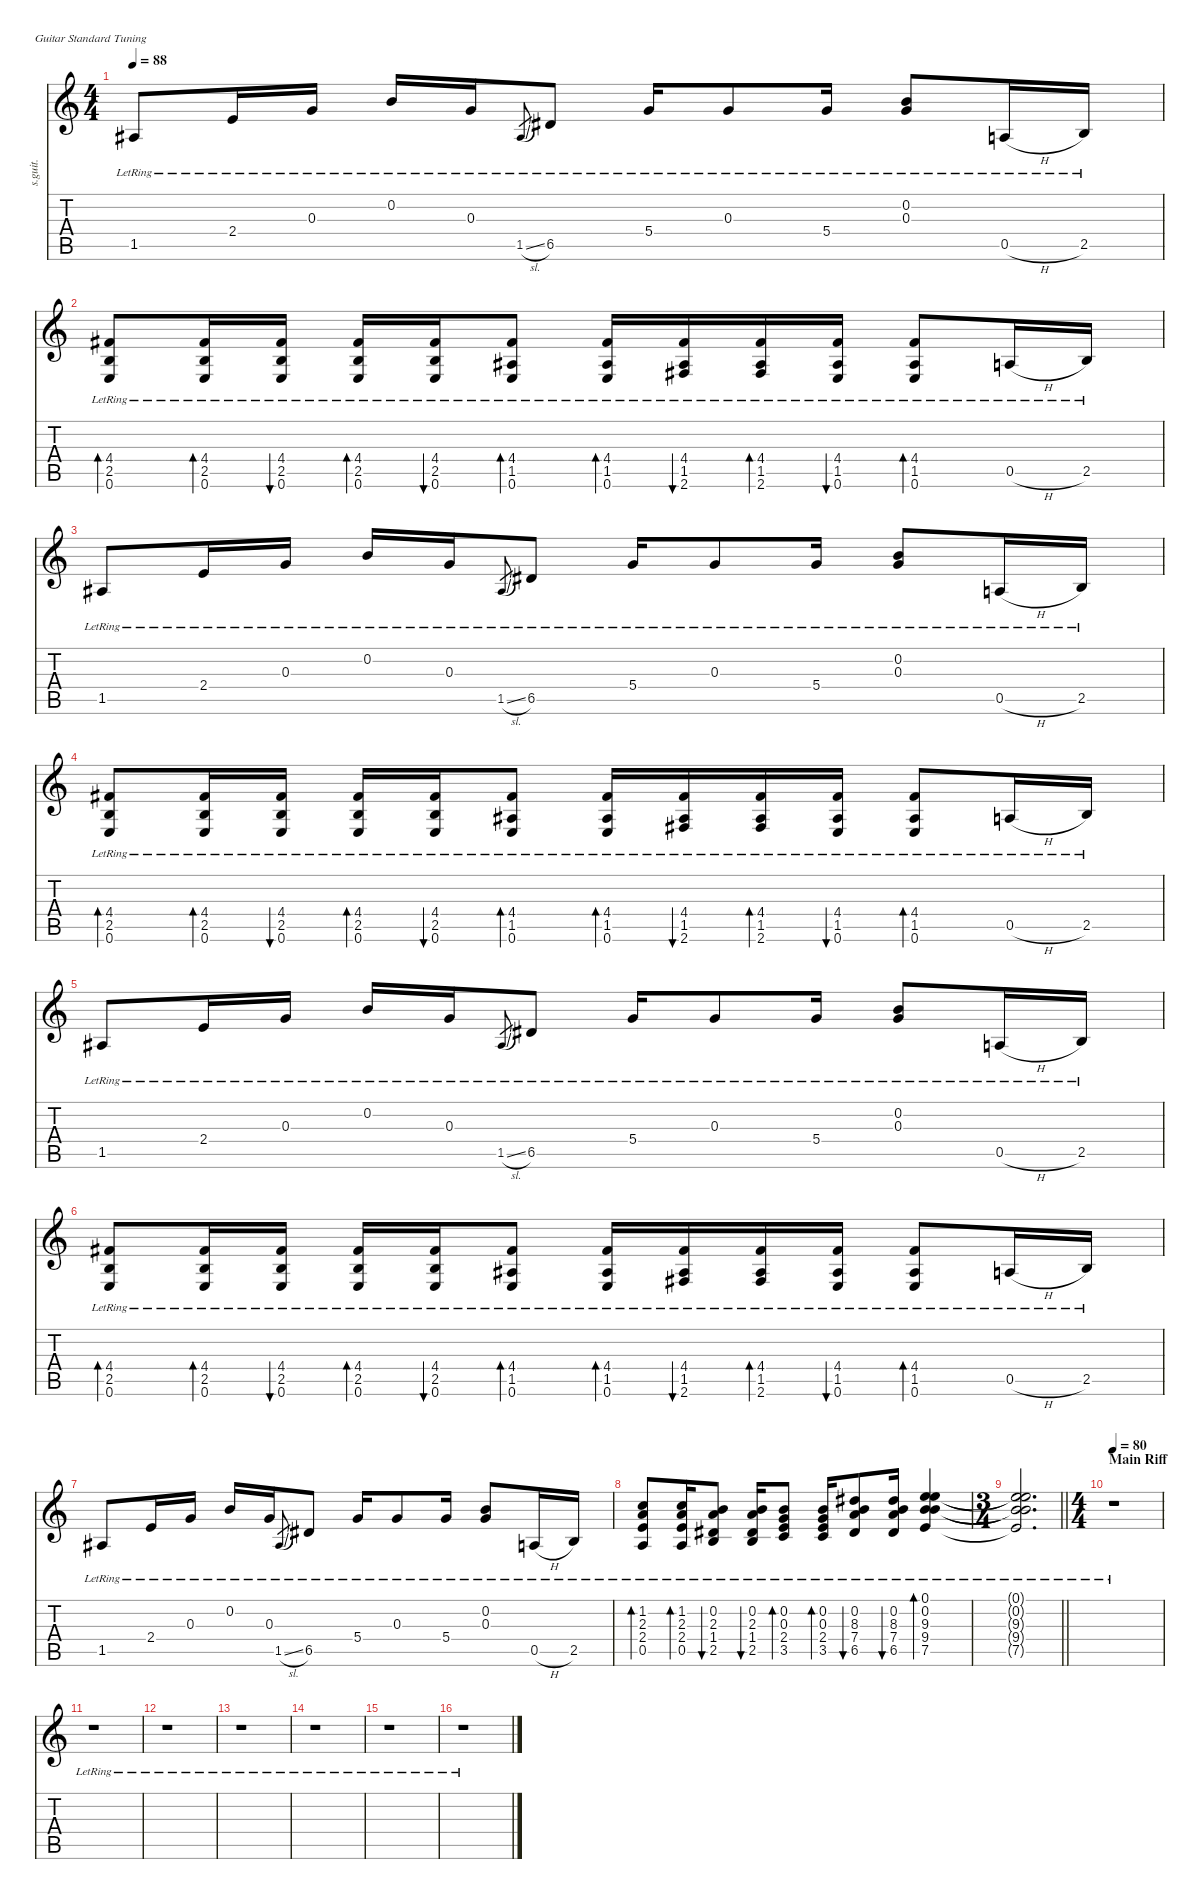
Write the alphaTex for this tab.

\defaultSystemsLayout 4
\hideDynamics
\bracketExtendMode nobrackets
\otherSystemsTrackNameOrientation horizontal
\track ("Accoustic Guitar" "s.guit.") {instrument acousticguitarsteel}
\staff {score tabs}
\tuning (E4 B3 G3 D3 A2 E2)
\ts (4 4)
\tempo 88
\clef g2
\ks c
1.5{lr acc #}.8{dy f beam Up} 2.4{lr}.16{beam Up} 0.3{lr}.16{beam Up} 0.2{lr}.16{beam Up} 0.3{lr}.16{beam Up} 1.5{sl lr acc #}.8{gr dy mf beam Up} 6.5{lr acc #}.8{dy f beam Up} 5.4{lr}.16{beam Up} 0.3{lr}.8{beam Up} 5.4{lr}.16{beam Up} (0.2{lr} 0.3{lr}).8{beam Up} 0.5{h lr}.16{beam Up} 2.5{lr}.16{beam Up} |
(4.4{lr acc #} 2.5{lr} 0.6{lr}).8{bd 60 beam Up} (4.4{lr acc #} 2.5{lr} 0.6{lr}).16{bd 60 beam Up} (4.4{lr acc #} 2.5{lr} 0.6{lr}).16{bu 60 beam Up} (4.4{lr acc #} 2.5{lr} 0.6{lr}).16{bd 60 beam Up} (4.4{lr acc #} 2.5{lr} 0.6{lr}).16{bu 60 beam Up} (4.4{lr acc #} 1.5{lr acc #} 0.6{lr}).8{bd 60 beam Up} (4.4{lr acc #} 1.5{lr acc #} 0.6{lr}).16{bd 60 beam Up} (4.4{lr acc #} 1.5{lr acc #} 2.6{lr acc #}).16{bu 60 beam Up} (4.4{lr acc #} 1.5{lr acc #} 2.6{lr acc #}).16{bd 60 beam Up} (4.4{lr acc #} 1.5{lr acc #} 0.6{lr}).16{bu 60 beam Up} (4.4{lr acc #} 1.5{lr acc #} 0.6{lr}).8{bd 60 beam Up} 0.5{h lr}.16{beam Up} 2.5{lr}.16{beam Up} |
1.5{lr acc #}.8{beam Up} 2.4{lr}.16{beam Up} 0.3{lr}.16{beam Up} 0.2{lr}.16{beam Up} 0.3{lr}.16{beam Up} 1.5{sl lr acc #}.8{gr dy mf beam Up} 6.5{lr acc #}.8{dy f beam Up} 5.4{lr}.16{beam Up} 0.3{lr}.8{beam Up} 5.4{lr}.16{beam Up} (0.2{lr} 0.3{lr}).8{beam Up} 0.5{h lr}.16{beam Up} 2.5{lr}.16{beam Up} |
(4.4{lr acc #} 2.5{lr} 0.6{lr}).8{bd 60 beam Up} (4.4{lr acc #} 2.5{lr} 0.6{lr}).16{bd 60 beam Up} (4.4{lr acc #} 2.5{lr} 0.6{lr}).16{bu 60 beam Up} (4.4{lr acc #} 2.5{lr} 0.6{lr}).16{bd 60 beam Up} (4.4{lr acc #} 2.5{lr} 0.6{lr}).16{bu 60 beam Up} (4.4{lr acc #} 1.5{lr acc #} 0.6{lr}).8{bd 60 beam Up} (4.4{lr acc #} 1.5{lr acc #} 0.6{lr}).16{bd 60 beam Up} (4.4{lr acc #} 1.5{lr acc #} 2.6{lr acc #}).16{bu 60 beam Up} (4.4{lr acc #} 1.5{lr acc #} 2.6{lr acc #}).16{bd 60 beam Up} (4.4{lr acc #} 1.5{lr acc #} 0.6{lr}).16{bu 60 beam Up} (4.4{lr acc #} 1.5{lr acc #} 0.6{lr}).8{bd 60 beam Up} 0.5{h lr}.16{beam Up} 2.5{lr}.16{beam Up} |
1.5{lr acc #}.8{beam Up} 2.4{lr}.16{beam Up} 0.3{lr}.16{beam Up} 0.2{lr}.16{beam Up} 0.3{lr}.16{beam Up} 1.5{sl lr acc #}.8{gr dy mf beam Up} 6.5{lr acc #}.8{dy f beam Up} 5.4{lr}.16{beam Up} 0.3{lr}.8{beam Up} 5.4{lr}.16{beam Up} (0.2{lr} 0.3{lr}).8{beam Up} 0.5{h lr}.16{beam Up} 2.5{lr}.16{beam Up} |
(4.4{lr acc #} 2.5{lr} 0.6{lr}).8{bd 60 beam Up} (4.4{lr acc #} 2.5{lr} 0.6{lr}).16{bd 60 beam Up} (4.4{lr acc #} 2.5{lr} 0.6{lr}).16{bu 60 beam Up} (4.4{lr acc #} 2.5{lr} 0.6{lr}).16{bd 60 beam Up} (4.4{lr acc #} 2.5{lr} 0.6{lr}).16{bu 60 beam Up} (4.4{lr acc #} 1.5{lr acc #} 0.6{lr}).8{bd 60 beam Up} (4.4{lr acc #} 1.5{lr acc #} 0.6{lr}).16{bd 60 beam Up} (4.4{lr acc #} 1.5{lr acc #} 2.6{lr acc #}).16{bu 60 beam Up} (4.4{lr acc #} 1.5{lr acc #} 2.6{lr acc #}).16{bd 60 beam Up} (4.4{lr acc #} 1.5{lr acc #} 0.6{lr}).16{bu 60 beam Up} (4.4{lr acc #} 1.5{lr acc #} 0.6{lr}).8{bd 60 beam Up} 0.5{h lr}.16{beam Up} 2.5{lr}.16{beam Up} |
1.5{lr acc #}.8{beam Up} 2.4{lr}.16{beam Up} 0.3{lr}.16{beam Up} 0.2{lr}.16{beam Up} 0.3{lr}.16{beam Up} 1.5{sl lr acc #}.8{gr dy mf beam Up} 6.5{lr acc #}.8{dy f beam Up} 5.4{lr}.16{beam Up} 0.3{lr}.8{beam Up} 5.4{lr}.16{beam Up} (0.2{lr} 0.3{lr}).8{beam Up} 0.5{h lr}.16{beam Up} 2.5{lr}.16{beam Up} |
(1.2{lr} 2.3{lr} 2.4{lr} 0.5{lr}).8{bd 60 beam Up} (1.2{lr} 2.3{lr} 2.4{lr} 0.5{lr}).16{bd 60 beam Up} (0.2{lr} 2.3{lr} 1.4{lr acc #} 2.5{lr}).8{bu 60 beam Up} (0.2{lr} 2.3{lr} 1.4{lr acc #} 2.5{lr}).16{bu 60 beam Up} (0.2{lr} 0.3{lr} 2.4{lr} 3.5{lr}).8{bd 60 beam Up} (0.2{lr} 0.3{lr} 2.4{lr} 3.5{lr}).16{bd 60 beam Up} (0.2{lr} 8.3{lr acc #} 7.4{lr} 6.5{lr acc #}).8{bu 60 beam Up} (0.2{lr} 8.3{lr acc #} 7.4{lr} 6.5{lr acc #}).16{bu 60 beam Up} (0.1{lr} 0.2{lr} 9.3{lr} 9.4{lr} 7.5{lr}).4{bd 60 beam Up} |
\ts (3 4)
\beaming (8 2 2 2)
\barLineRight lightlight
(0.1{lr t} 0.2{lr t} 9.3{lr t} 9.4{lr t} 7.5{lr t}).2{d beam Up} |
\ts (4 4)
\beaming (8 2 2 2 2)
\section ("" "Main Riff")
\tempo 80
r.1{beam Down} |
r.1{beam Down} |
r.1{beam Down} |
r.1{beam Down} |
r.1{beam Down} |
r.1{beam Down} |
r.1{beam Down}
